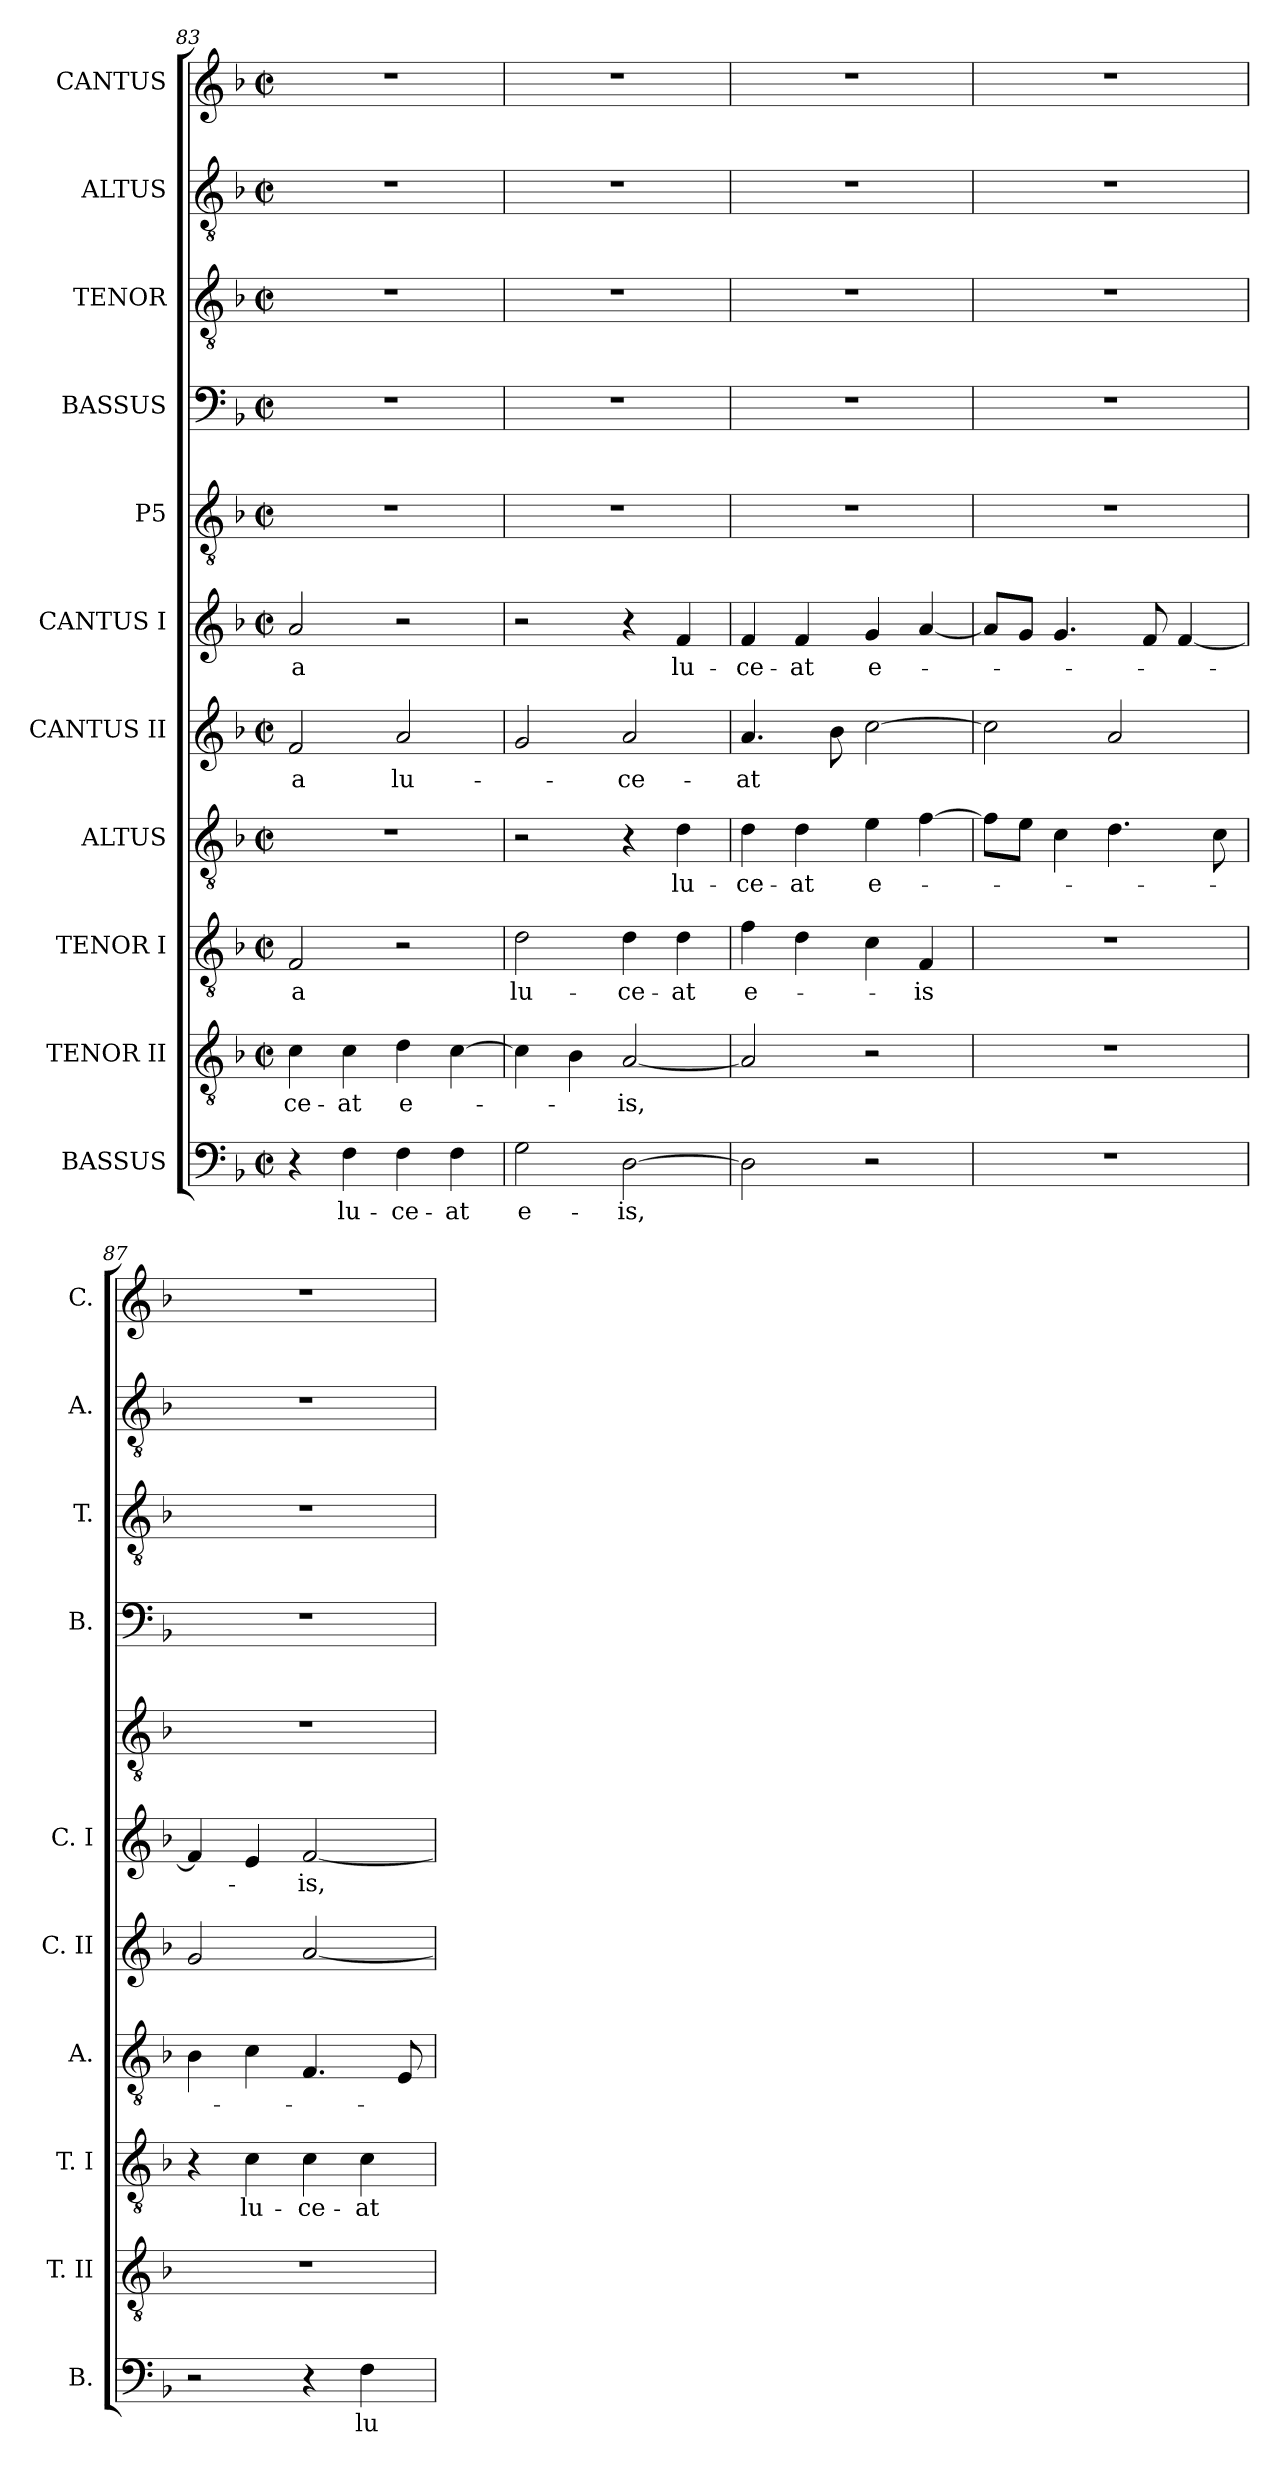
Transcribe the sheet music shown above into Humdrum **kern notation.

**kern	**text	**kern	**text	**kern	**text	**kern	**text	**kern	**text	**kern	**text	**kern	**kern	**kern	**kern	**kern
*part11	*part11	*part10	*part10	*part9	*part9	*part8	*part8	*part7	*part7	*part6	*part6	*part5	*part4	*part3	*part2	*part1
*staff11	*staff11	*staff10	*staff10	*staff9	*staff9	*staff8	*staff8	*staff7	*staff7	*staff6	*staff6	*staff5	*staff4	*staff3	*staff2	*staff1
*I"BASSUS	*	*I"TENOR II	*	*I"TENOR I	*	*I"ALTUS	*	*I"CANTUS II	*	*I"CANTUS I	*	*I"P5	*I"BASSUS	*I"TENOR	*I"ALTUS	*I"CANTUS
*I'B.	*	*I'T. II	*	*I'T. I	*	*I'A.	*	*I'C. II	*	*I'C. I	*	*	*I'B.	*I'T.	*I'A.	*I'C.
*clefF4	*	*clefGv2	*	*clefGv2	*	*clefGv2	*	*clefG2	*	*clefG2	*	*clefGv2	*clefF4	*clefGv2	*clefGv2	*clefG2
*	*	*ITrd7c12	*	*ITrd7c12	*	*ITrd7c12	*	*	*	*	*	*ITrd7c12	*	*ITrd7c12	*ITrd7c12	*
*k[b-]	*	*k[b-]	*	*k[b-]	*	*k[b-]	*	*k[b-]	*	*k[b-]	*	*k[b-]	*k[b-]	*k[b-]	*k[b-]	*k[b-]
*d:	*	*d:	*	*d:	*	*d:	*	*d:	*	*d:	*	*d:	*d:	*d:	*d:	*d:
*M2/2	*	*M2/2	*	*M2/2	*	*M2/2	*	*M2/2	*	*M2/2	*	*M2/2	*M2/2	*M2/2	*M2/2	*M2/2
*met(c|)	*	*met(c|)	*	*met(c|)	*	*met(c|)	*	*met(c|)	*	*met(c|)	*	*met(c|)	*met(c|)	*met(c|)	*met(c|)	*met(c|)
=83	=83	=83	=83	=83	=83	=83	=83	=83	=83	=83	=83	=83	=83	=83	=83	=83
!	!	!	!LO:LY:b:color=#000000	!	!	!	!	!	!	!	!	!	!	!	!	!
!	!	!	!	!	!LO:LY:b:color=#000000	!	!	!	!	!	!	!	!	!	!	!
!	!	!	!	!	!	!	!	!	!LO:LY:b:color=#000000	!	!	!	!	!	!	!
!	!	!	!	!	!	!	!	!	!	!	!LO:LY:b:color=#000000	!	!	!	!	!
4r	.	4Ci\	-ce-	2FFi/	-a	1r	.	2fi/	-a	2ai/	-a	1r	1r	1r	1r	1r
!	!LO:LY:b:color=#000000	!	!	!	!	!	!	!	!	!	!	!	!	!	!	!
!	!	!	!LO:LY:b:color=#000000	!	!	!	!	!	!	!	!	!	!	!	!	!
4Fi\	lu-	4Ci\	-at	.	.	.	.	.	.	.	.	.	.	.	.	.
!	!LO:LY:b:color=#000000	!	!	!	!	!	!	!	!	!	!	!	!	!	!	!
!	!	!	!LO:LY:b:color=#000000	!	!	!	!	!	!	!	!	!	!	!	!	!
!	!	!	!	!	!	!	!	!	!LO:LY:b:color=#000000	!	!	!	!	!	!	!
4Fi\	-ce-	4Di\	e-	2r	.	.	.	2ai/	lu-	2r	.	.	.	.	.	.
!	!LO:LY:b:color=#000000	!	!	!	!	!	!	!	!	!	!	!	!	!	!	!
4Fi\	-at	[4Ci\	.	.	.	.	.	.	.	.	.	.	.	.	.	.
=84	=84	=84	=84	=84	=84	=84	=84	=84	=84	=84	=84	=84	=84	=84	=84	=84
!	!LO:LY:b:color=#000000	!	!	!	!	!	!	!	!	!	!	!	!	!	!	!
!	!	!	!	!	!LO:LY:b:color=#000000	!	!	!	!	!	!	!	!	!	!	!
2Gi\	e-	4Ci\]	.	2Di\	lu-	2r	.	2gi/	.	2r	.	1r	1r	1r	1r	1r
.	.	4BB-i\	.	.	.	.	.	.	.	.	.	.	.	.	.	.
!	!LO:LY:b:color=#000000	!	!	!	!	!	!	!	!	!	!	!	!	!	!	!
!	!	!	!LO:LY:b:color=#000000	!	!	!	!	!	!	!	!	!	!	!	!	!
!	!	!	!	!	!LO:LY:b:color=#000000	!	!	!	!	!	!	!	!	!	!	!
!	!	!	!	!	!	!	!	!	!LO:LY:b:color=#000000	!	!	!	!	!	!	!
[2Di\	-is,	[2AAi/	-is,	4Di\	-ce-	4r	.	2ai/	-ce-	4r	.	.	.	.	.	.
!	!	!	!	!	!LO:LY:b:color=#000000	!	!	!	!	!	!	!	!	!	!	!
!	!	!	!	!	!	!	!LO:LY:b:color=#000000	!	!	!	!	!	!	!	!	!
!	!	!	!	!	!	!	!	!	!	!	!LO:LY:b:color=#000000	!	!	!	!	!
.	.	.	.	4Di\	-at	4Di\	lu-	.	.	4fi/	lu-	.	.	.	.	.
=85	=85	=85	=85	=85	=85	=85	=85	=85	=85	=85	=85	=85	=85	=85	=85	=85
!	!	!	!	!	!LO:LY:b:color=#000000	!	!	!	!	!	!	!	!	!	!	!
!	!	!	!	!	!	!	!LO:LY:b:color=#000000	!	!	!	!	!	!	!	!	!
!	!	!	!	!	!	!	!	!	!LO:LY:b:color=#000000	!	!	!	!	!	!	!
!	!	!	!	!	!	!	!	!	!	!	!LO:LY:b:color=#000000	!	!	!	!	!
2Di\]	.	2AAi/]	.	4Fi\	e-	4Di\	-ce-	4.ai/	-at	4fi/	-ce-	1r	1r	1r	1r	1r
!	!	!	!	!	!	!	!LO:LY:b:color=#000000	!	!	!	!	!	!	!	!	!
!	!	!	!	!	!	!	!	!	!	!	!LO:LY:b:color=#000000	!	!	!	!	!
.	.	.	.	4Di\	.	4Di\	-at	.	.	4fi/	-at	.	.	.	.	.
.	.	.	.	.	.	.	.	8b-i\	.	.	.	.	.	.	.	.
!	!	!	!	!	!	!	!LO:LY:b:color=#000000	!	!	!	!	!	!	!	!	!
!	!	!	!	!	!	!	!	!	!	!	!LO:LY:b:color=#000000	!	!	!	!	!
2r	.	2r	.	4Ci\	.	4Ei\	e-	[2cci\	.	4gi/	e-	.	.	.	.	.
!	!	!	!	!	!LO:LY:b:color=#000000	!	!	!	!	!	!	!	!	!	!	!
.	.	.	.	4FFi/	-is	[4Fi\	.	.	.	[4ai/	.	.	.	.	.	.
!!LO:LB:g=z
=86	=86	=86	=86	=86	=86	=86	=86	=86	=86	=86	=86	=86	=86	=86	=86	=86
1r	.	1r	.	1r	.	8Fi\L]	.	2cci\]	.	8ai/L]	.	1r	1r	1r	1r	1r
.	.	.	.	.	.	8Ei\J	.	.	.	8gi/J	.	.	.	.	.	.
.	.	.	.	.	.	4Ci\	.	.	.	4.gi/	.	.	.	.	.	.
.	.	.	.	.	.	4.Di\	.	2ai/	.	.	.	.	.	.	.	.
.	.	.	.	.	.	.	.	.	.	8fi/	.	.	.	.	.	.
.	.	.	.	.	.	.	.	.	.	[4fi/	.	.	.	.	.	.
.	.	.	.	.	.	8Ci\	.	.	.	.	.	.	.	.	.	.
=87	=87	=87	=87	=87	=87	=87	=87	=87	=87	=87	=87	=87	=87	=87	=87	=87
2r	.	1r	.	4r	.	4BB-i\	.	2gi/	.	4fi/]	.	1r	1r	1r	1r	1r
!	!	!	!	!	!LO:LY:b:color=#000000	!	!	!	!	!	!	!	!	!	!	!
.	.	.	.	4Ci\	lu-	4Ci\	.	.	.	4ei/	.	.	.	.	.	.
!	!	!	!	!	!LO:LY:b:color=#000000	!	!	!	!	!	!	!	!	!	!	!
!	!	!	!	!	!	!	!	!	!	!	!LO:LY:b:color=#000000	!	!	!	!	!
4r	.	.	.	4Ci\	-ce-	4.FFi/	.	[2ai/	.	[2fi/	-is,	.	.	.	.	.
!	!LO:LY:b:color=#000000	!	!	!	!	!	!	!	!	!	!	!	!	!	!	!
!	!	!	!	!	!LO:LY:b:color=#000000	!	!	!	!	!	!	!	!	!	!	!
4Fi\	lu-	.	.	4Ci\	-at	.	.	.	.	.	.	.	.	.	.	.
.	.	.	.	.	.	8EEi/	.	.	.	.	.	.	.	.	.	.
=	=	=	=	=	=	=	=	=	=	=	=	=	=	=	=	=
*-	*-	*-	*-	*-	*-	*-	*-	*-	*-	*-	*-	*-	*-	*-	*-	*-
